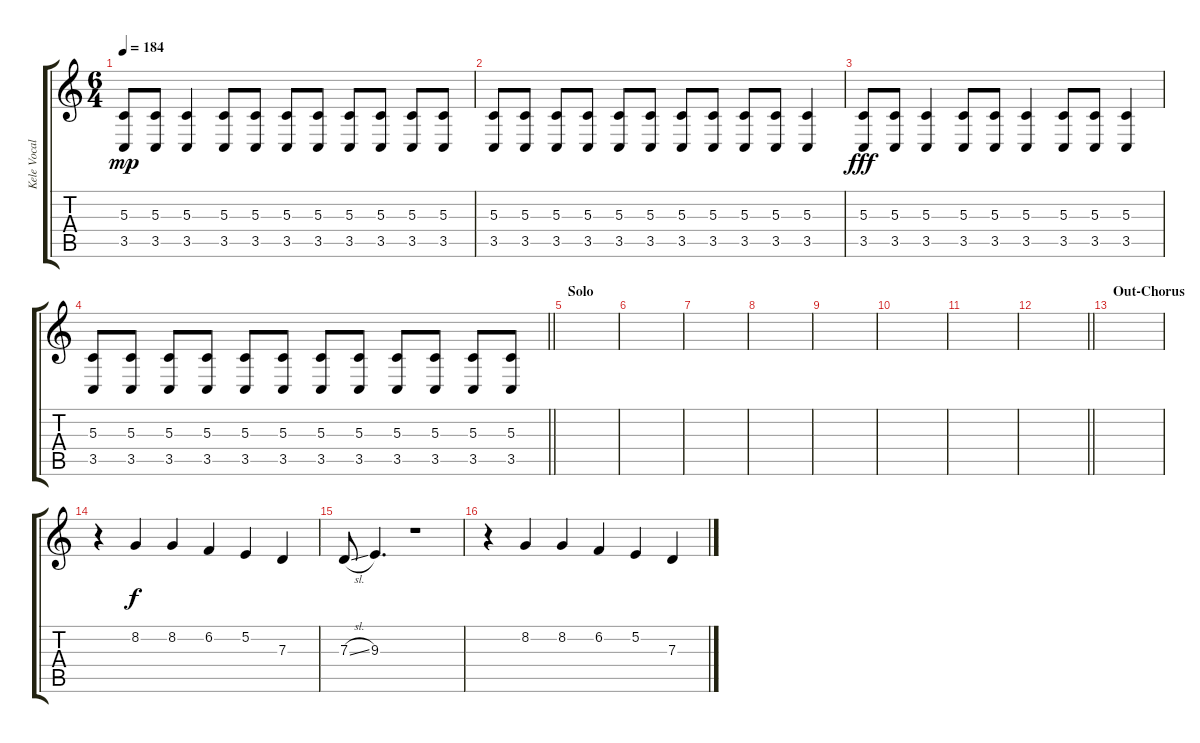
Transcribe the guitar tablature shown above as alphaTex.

\track ("Kele Vocals" "Kele Vocal") {instrument choiraahs}
\staff {score tabs}
\tuning (E4 B3 G3 D3 A2 E2) {hide}
\ts (6 4)
\tempo 184
\clef g2
\ks c
(5.3 3.5).8{dy mp} (5.3 3.5).8 (5.3 3.5).4 (5.3 3.5).8 (5.3 3.5).8 (5.3 3.5).8 (5.3 3.5).8 (5.3 3.5).8 (5.3 3.5).8 (5.3 3.5).8 (5.3 3.5).8 |
(5.3 3.5).8 (5.3 3.5).8 (5.3 3.5).8 (5.3 3.5).8 (5.3 3.5).8 (5.3 3.5).8 (5.3 3.5).8 (5.3 3.5).8 (5.3 3.5).8 (5.3 3.5).8 (5.3 3.5).4 |
(5.3 3.5).8{dy fff} (5.3 3.5).8 (5.3 3.5).4 (5.3 3.5).8 (5.3 3.5).8 (5.3 3.5).4 (5.3 3.5).8 (5.3 3.5).8 (5.3 3.5).4 |
\barLineRight lightlight
(5.3 3.5).8 (5.3 3.5).8 (5.3 3.5).8 (5.3 3.5).8 (5.3 3.5).8 (5.3 3.5).8 (5.3 3.5).8 (5.3 3.5).8 (5.3 3.5).8 (5.3 3.5).8 (5.3 3.5).8 (5.3 3.5).8 |
\section ("" "Solo")
|
|
|
|
|
|
|
\barLineRight lightlight
|
\section ("" "Out-Chorus")
|
r.4{instrument choiraahs} 8.2.4{dy f} 8.2.4 6.2.4 5.2.4 7.3.4 |
7.3{sl}.8 9.3.4{d} r.1 |
r.4 8.2.4 8.2.4 6.2.4 5.2.4 7.3.4
